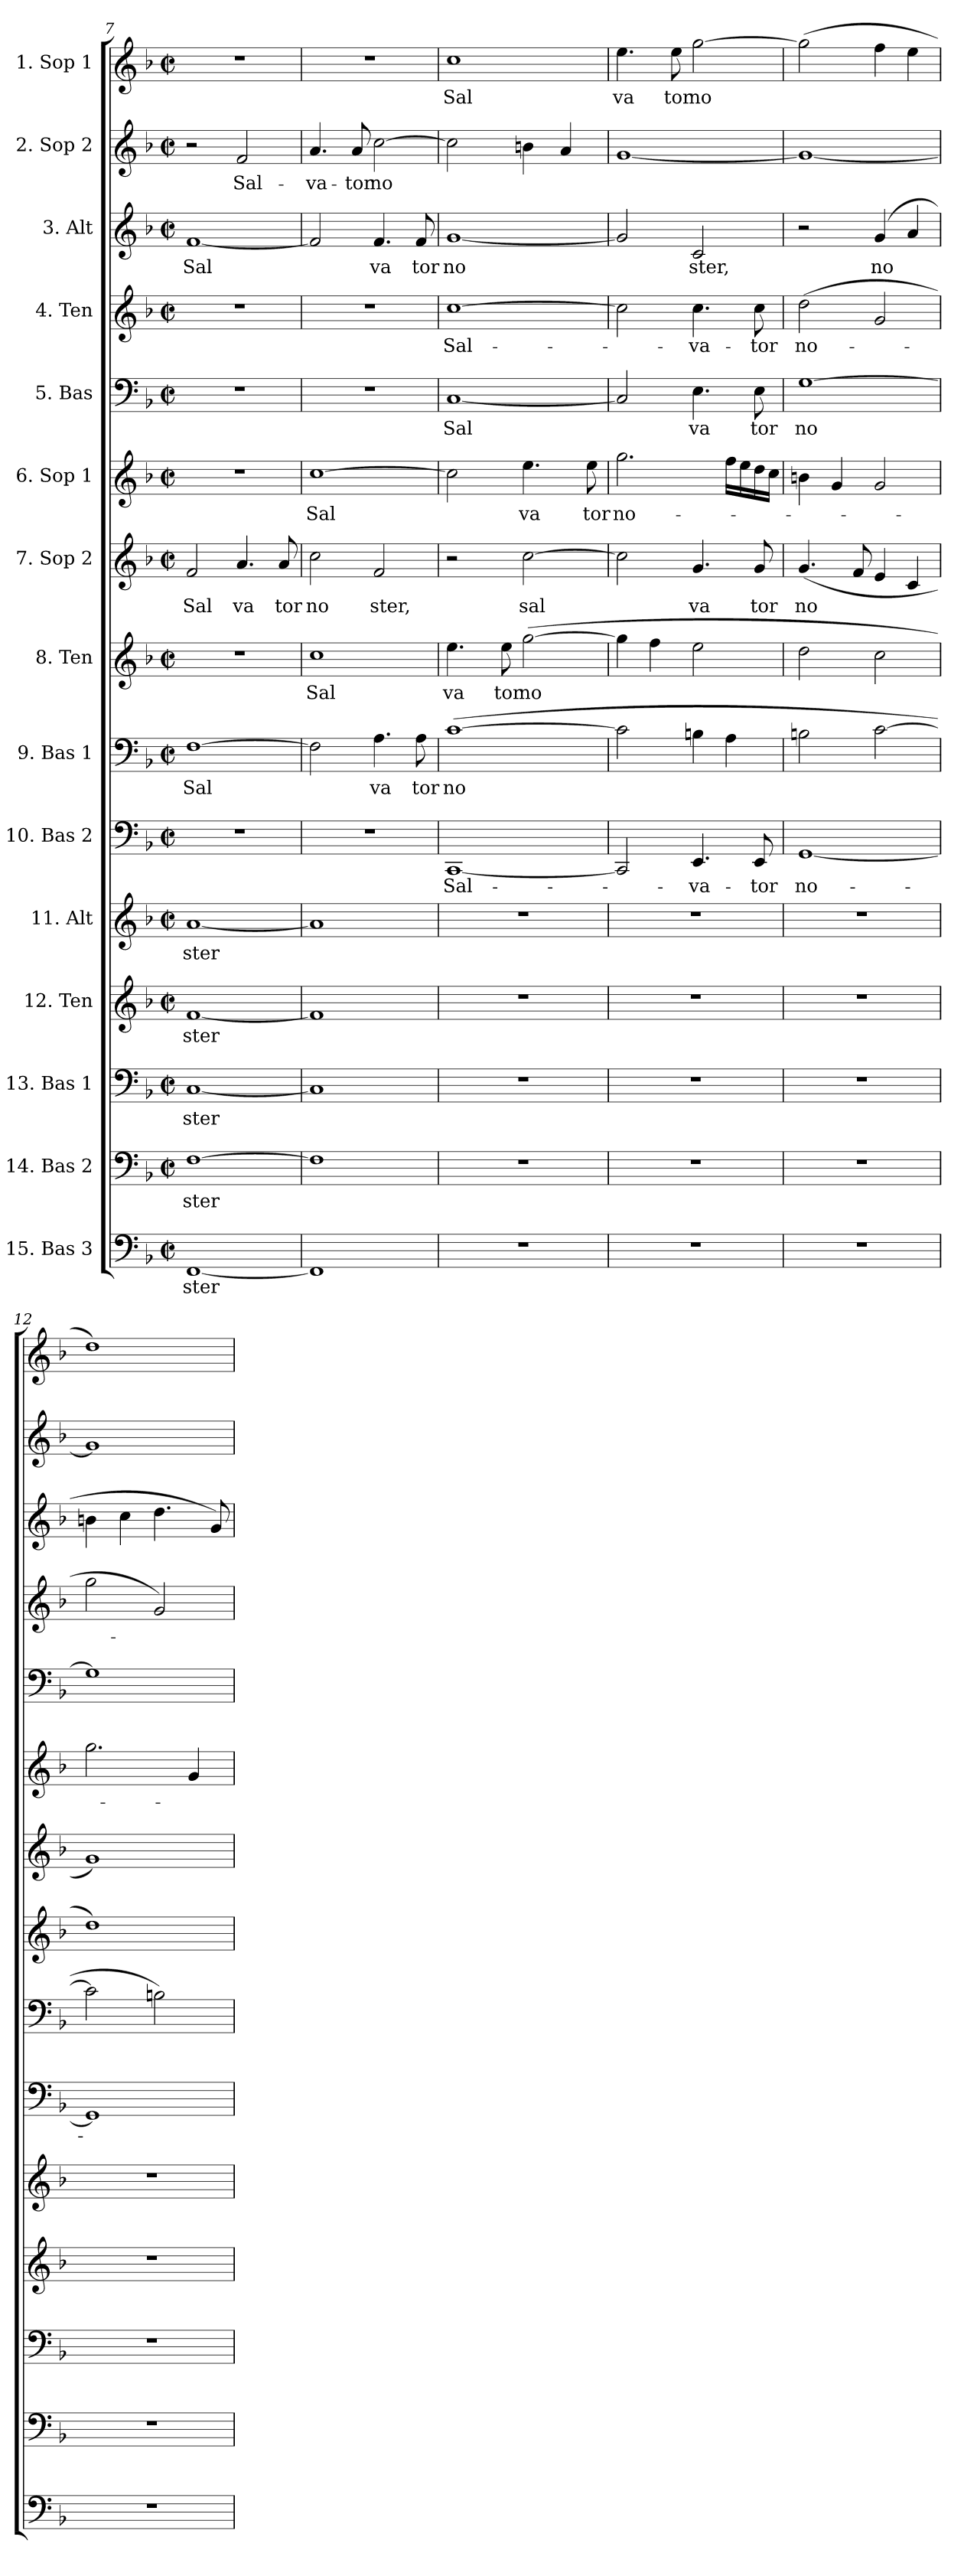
**kern	**text	**kern	**text	**kern	**text	**kern	**text	**kern	**text	**kern	**text	**kern	**text	**kern	**text	**kern	**text	**kern	**text	**kern	**text	**kern	**text	**kern	**text	**kern	**text	**kern	**text
*part15	*part15	*part14	*part14	*part13	*part13	*part12	*part12	*part11	*part11	*part10	*part10	*part9	*part9	*part8	*part8	*part7	*part7	*part6	*part6	*part5	*part5	*part4	*part4	*part3	*part3	*part2	*part2	*part1	*part1
*staff15	*staff15	*staff14	*staff14	*staff13	*staff13	*staff12	*staff12	*staff11	*staff11	*staff10	*staff10	*staff9	*staff9	*staff8	*staff8	*staff7	*staff7	*staff6	*staff6	*staff5	*staff5	*staff4	*staff4	*staff3	*staff3	*staff2	*staff2	*staff1	*staff1
*I"15. Bas 3	*	*I"14. Bas 2	*	*I"13. Bas 1	*	*I"12. Ten	*	*I"11. Alt	*	*I"10. Bas 2	*	*I"9. Bas 1	*	*I"8. Ten	*	*I"7. Sop 2	*	*I"6. Sop 1	*	*I"5. Bas	*	*I"4. Ten	*	*I"3. Alt	*	*I"2. Sop 2	*	*I"1. Sop 1	*
*clefF4	*	*clefF4	*	*clefF4	*	*clefG2	*	*clefG2	*	*clefF4	*	*clefF4	*	*clefG2	*	*clefG2	*	*clefG2	*	*clefF4	*	*clefG2	*	*clefG2	*	*clefG2	*	*clefG2	*
*k[b-]	*	*k[b-]	*	*k[b-]	*	*k[b-]	*	*k[b-]	*	*k[b-]	*	*k[b-]	*	*k[b-]	*	*k[b-]	*	*k[b-]	*	*k[b-]	*	*k[b-]	*	*k[b-]	*	*k[b-]	*	*k[b-]	*
*F:	*	*F:	*	*F:	*	*F:	*	*F:	*	*F:	*	*F:	*	*F:	*	*F:	*	*F:	*	*F:	*	*F:	*	*F:	*	*F:	*	*F:	*
*M2/2	*	*M2/2	*	*M2/2	*	*M2/2	*	*M2/2	*	*M2/2	*	*M2/2	*	*M2/2	*	*M2/2	*	*M2/2	*	*M2/2	*	*M2/2	*	*M2/2	*	*M2/2	*	*M2/2	*
*met(c|)	*	*met(c|)	*	*met(c|)	*	*met(c|)	*	*met(c|)	*	*met(c|)	*	*met(c|)	*	*met(c|)	*	*met(c|)	*	*met(c|)	*	*met(c|)	*	*met(c|)	*	*met(c|)	*	*met(c|)	*	*met(c|)	*
=7	=7	=7	=7	=7	=7	=7	=7	=7	=7	=7	=7	=7	=7	=7	=7	=7	=7	=7	=7	=7	=7	=7	=7	=7	=7	=7	=7	=7	=7
!	!LO:LY:b	!	!LO:LY:b	!	!LO:LY:b	!	!LO:LY:b	!	!LO:LY:b	!	!	!	!LO:LY:b:cj	!	!	!	!LO:LY:b:cj	!	!	!	!	!	!	!	!LO:LY:b:cj	!	!	!	!
[<1FF	ster	[>1F	ster	[<1C	-ster	[<1f	ster	[<1a	ster	1r	.	[>1F	Sal	1r	.	2f/	Sal	1r	.	1r	.	1r	.	[<1f	Sal	2r	.	1r	.
!	!	!	!	!	!	!	!	!	!	!	!	!	!	!	!	!	!LO:LY:b:cj	!	!	!	!	!	!	!	!	!	!LO:LY:b:cj	!	!
.	.	.	.	.	.	.	.	.	.	.	.	.	.	.	.	4.a/	va	.	.	.	.	.	.	.	.	2f/	Sal-	.	.
!	!	!	!	!	!	!	!	!	!	!	!	!	!	!	!	!	!LO:LY:b:cj	!	!	!	!	!	!	!	!	!	!	!	!
.	.	.	.	.	.	.	.	.	.	.	.	.	.	.	.	8a/	tor	.	.	.	.	.	.	.	.	.	.	.	.
=8	=8	=8	=8	=8	=8	=8	=8	=8	=8	=8	=8	=8	=8	=8	=8	=8	=8	=8	=8	=8	=8	=8	=8	=8	=8	=8	=8	=8	=8
!	!	!	!	!	!	!	!	!	!	!	!	!	!	!	!LO:LY:b:cj	!	!LO:LY:b:cj	!	!LO:LY:b:cj	!	!	!	!	!	!	!	!LO:LY:b:cj	!	!
1FF]	.	1F]	.	1C]	.	1f]	.	1a]	.	1r	.	2F\]	.	1cc	Sal	2cc\	no	[<1cc	Sal	1r	.	1r	.	2f/]	.	4.a/	-va-	1r	.
!	!	!	!	!	!	!	!	!	!	!	!	!	!	!	!	!	!	!	!	!	!	!	!	!	!	!	!LO:LY:b:cj	!	!
.	.	.	.	.	.	.	.	.	.	.	.	.	.	.	.	.	.	.	.	.	.	.	.	.	.	8a/	-tor	.	.
!	!	!	!	!	!	!	!	!	!	!	!	!	!LO:LY:b:cj	!	!	!	!LO:LY:b:cj	!	!	!	!	!	!	!	!LO:LY:b:cj	!	!LO:LY:b:cj	!	!
.	.	.	.	.	.	.	.	.	.	.	.	4.A\	va	.	.	2f/	ster,	.	.	.	.	.	.	4.f/	va	[<2cc\	no	.	.
!	!	!	!	!	!	!	!	!	!	!	!	!	!LO:LY:b:cj	!	!	!	!	!	!	!	!	!	!	!	!LO:LY:b:cj	!	!	!	!
.	.	.	.	.	.	.	.	.	.	.	.	8A\	tor	.	.	.	.	.	.	.	.	.	.	8f/	tor	.	.	.	.
!!LO:PB:g=z
=9	=9	=9	=9	=9	=9	=9	=9	=9	=9	=9	=9	=9	=9	=9	=9	=9	=9	=9	=9	=9	=9	=9	=9	=9	=9	=9	=9	=9	=9
!	!	!	!	!	!	!	!	!	!	!	!LO:LY:b:cj	!	!LO:LY:b:cj	!	!LO:LY:b:cj	!	!	!	!	!	!LO:LY:b:cj	!	!LO:LY:b:cj	!	!LO:LY:b:cj	!	!	!	!LO:LY:b:cj
*	*	*	*	*	*	*	*	*	*	*	*	*	*	*	*	*^	*	*	*	*	*	*	*	*	*	*^	*	*	*
1r	.	1r	.	1r	.	1r	.	1r	.	[<1CC	Sal-	(>[>1c	no	4.ee\	va	2r	8ryy	.	2cc\]	.	[<1C	Sal	[>1cc	Sal-	[<1g	no	2cc\]	2ryy	.	1cc	-Sal
.	.	.	.	.	.	.	.	.	.	.	.	.	.	.	.	.	2..ryy	.	.	.	.	.	.	.	.	.	.	.	.	.	.
!	!	!	!	!	!	!	!	!	!	!	!	!	!	!	!LO:LY:b:cj	!	!	!	!	!	!	!	!	!	!	!	!	!	!	!	!
.	.	.	.	.	.	.	.	.	.	.	.	.	.	8ee\	tor	.	.	.	.	.	.	.	.	.	.	.	.	.	.	.	.
!	!	!	!	!	!	!	!	!	!	!	!	!	!	!	!LO:LY:b:cj	!	!	!LO:LY:b	!	!LO:LY:b:cj	!	!	!	!	!	!	!	!	!	!	!
.	.	.	.	.	.	.	.	.	.	.	.	.	.	(>[>2gg\	no	[>2cc\	.	sal	4.ee\	va	.	.	.	.	.	.	4bn\	64ryy	.	.	.
.	.	.	.	.	.	.	.	.	.	.	.	.	.	.	.	.	.	.	.	.	.	.	.	.	.	.	.	4ryy	.	.	.
.	.	.	.	.	.	.	.	.	.	.	.	.	.	.	.	.	.	.	.	.	.	.	.	.	.	.	4a/	.	.	.	.
.	.	.	.	.	.	.	.	.	.	.	.	.	.	.	.	.	.	.	.	.	.	.	.	.	.	.	.	8...ryy	.	.	.
!	!	!	!	!	!	!	!	!	!	!	!	!	!	!	!	!	!	!	!	!LO:LY:b:cj	!	!	!	!	!	!	!	!	!	!	!
.	.	.	.	.	.	.	.	.	.	.	.	.	.	.	.	.	.	.	8ee\	tor	.	.	.	.	.	.	.	.	.	.	.
=10	=10	=10	=10	=10	=10	=10	=10	=10	=10	=10	=10	=10	=10	=10	=10	=10	=10	=10	=10	=10	=10	=10	=10	=10	=10	=10	=10	=10	=10	=10	=10
!	!	!	!	!	!	!	!	!	!	!	!	!	!	!	!	!	!	!	!	!LO:LY:b:cj	!	!	!	!	!	!	!	!	!	!	!LO:LY:b:cj
*	*	*	*	*	*	*	*	*	*	*	*	*	*	*	*	*v	*v	*	*	*	*	*	*	*	*	*	*v	*v	*	*	*
1r	.	1r	.	1r	.	1r	.	1r	.	2CC/]	.	2c\]	.	4gg\]	.	2cc\]	.	2.gg\	no-	2C/]	.	2cc\]	.	2g/]	.	[<1g	.	4.ee\	va
.	.	.	.	.	.	.	.	.	.	.	.	.	.	4ff\	.	.	.	.	.	.	.	.	.	.	.	.	.	.	.
!	!	!	!	!	!	!	!	!	!	!	!	!	!	!	!	!	!	!	!	!	!	!	!	!	!	!	!	!	!LO:LY:b:cj
.	.	.	.	.	.	.	.	.	.	.	.	.	.	.	.	.	.	.	.	.	.	.	.	.	.	.	.	8ee\	tor
!	!	!	!	!	!	!	!	!	!	!	!LO:LY:b:cj	!	!	!	!	!	!LO:LY:b:cj	!	!	!	!LO:LY:b:cj	!	!LO:LY:b:cj	!	!LO:LY:b:cj	!	!	!	!LO:LY:b:cj
.	.	.	.	.	.	.	.	.	.	4.EE/	-va-	4Bn\	.	2ee\	.	4.g/	va	.	.	4.E\	va	4.cc\	-va-	2c/	ster,	.	.	[>2gg\	no
.	.	.	.	.	.	.	.	.	.	.	.	4A\	.	.	.	.	.	16ff\L	.	.	.	.	.	.	.	.	.	.	.
.	.	.	.	.	.	.	.	.	.	.	.	.	.	.	.	.	.	16ee\	.	.	.	.	.	.	.	.	.	.	.
!	!	!	!	!	!	!	!	!	!	!	!LO:LY:b:cj	!	!	!	!	!	!LO:LY:b:cj	!	!	!	!LO:LY:b:cj	!	!LO:LY:b:cj	!	!	!	!	!	!
.	.	.	.	.	.	.	.	.	.	8EE/	-tor	.	.	.	.	8g/	tor	16dd\	.	8E\	tor	8cc\	-tor	.	.	.	.	.	.
.	.	.	.	.	.	.	.	.	.	.	.	.	.	.	.	.	.	16cc\J	.	.	.	.	.	.	.	.	.	.	.
=11	=11	=11	=11	=11	=11	=11	=11	=11	=11	=11	=11	=11	=11	=11	=11	=11	=11	=11	=11	=11	=11	=11	=11	=11	=11	=11	=11	=11	=11
!	!	!	!	!	!	!	!	!	!	!	!LO:LY:b:cj	!	!	!	!	!	!LO:LY:b:cj	!	!	!	!LO:LY:b:cj	!	!LO:LY:b:cj	!	!	!	!	!	!
1r	.	1r	.	1r	.	1r	.	1r	.	[<1GG	no-	2Bn\	.	2dd\	.	(<4.g/	no	4bn\	.	[>1G	no	(>2dd\	no-	2r	.	1g_<	.	(>2gg\]	.
.	.	.	.	.	.	.	.	.	.	.	.	.	.	.	.	.	.	4g/	.	.	.	.	.	.	.	.	.	.	.
.	.	.	.	.	.	.	.	.	.	.	.	.	.	.	.	8f/	.	.	.	.	.	.	.	.	.	.	.	.	.
!	!	!	!	!	!	!	!	!	!	!	!	!	!	!	!	!	!	!	!	!	!	!	!	!	!LO:LY:b:cj	!	!	!	!
.	.	.	.	.	.	.	.	.	.	.	.	[>2c\	.	2cc\	.	4e/	.	2g/	.	.	.	2g/	.	(>4g/	no	.	.	4ff\	.
.	.	.	.	.	.	.	.	.	.	.	.	.	.	.	.	4c/	.	.	.	.	.	.	.	4a/	.	.	.	4ee\	.
=12	=12	=12	=12	=12	=12	=12	=12	=12	=12	=12	=12	=12	=12	=12	=12	=12	=12	=12	=12	=12	=12	=12	=12	=12	=12	=12	=12	=12	=12
1r	.	1r	.	1r	.	1r	.	1r	.	1GG]	.	2c\]	.	1dd)	.	1g)	.	2.gg\	.	1G]	.	2gg\	.	4bn\	.	1g]	.	1dd)	.
.	.	.	.	.	.	.	.	.	.	.	.	.	.	.	.	.	.	.	.	.	.	.	.	4cc\	.	.	.	.	.
.	.	.	.	.	.	.	.	.	.	.	.	2Bn\)	.	.	.	.	.	.	.	.	.	2g/)	.	4.dd\	.	.	.	.	.
.	.	.	.	.	.	.	.	.	.	.	.	.	.	.	.	.	.	4g/	.	.	.	.	.	.	.	.	.	.	.
.	.	.	.	.	.	.	.	.	.	.	.	.	.	.	.	.	.	.	.	.	.	.	.	8g/)	.	.	.	.	.
=	=	=	=	=	=	=	=	=	=	=	=	=	=	=	=	=	=	=	=	=	=	=	=	=	=	=	=	=	=
*-	*-	*-	*-	*-	*-	*-	*-	*-	*-	*-	*-	*-	*-	*-	*-	*-	*-	*-	*-	*-	*-	*-	*-	*-	*-	*-	*-	*-	*-
